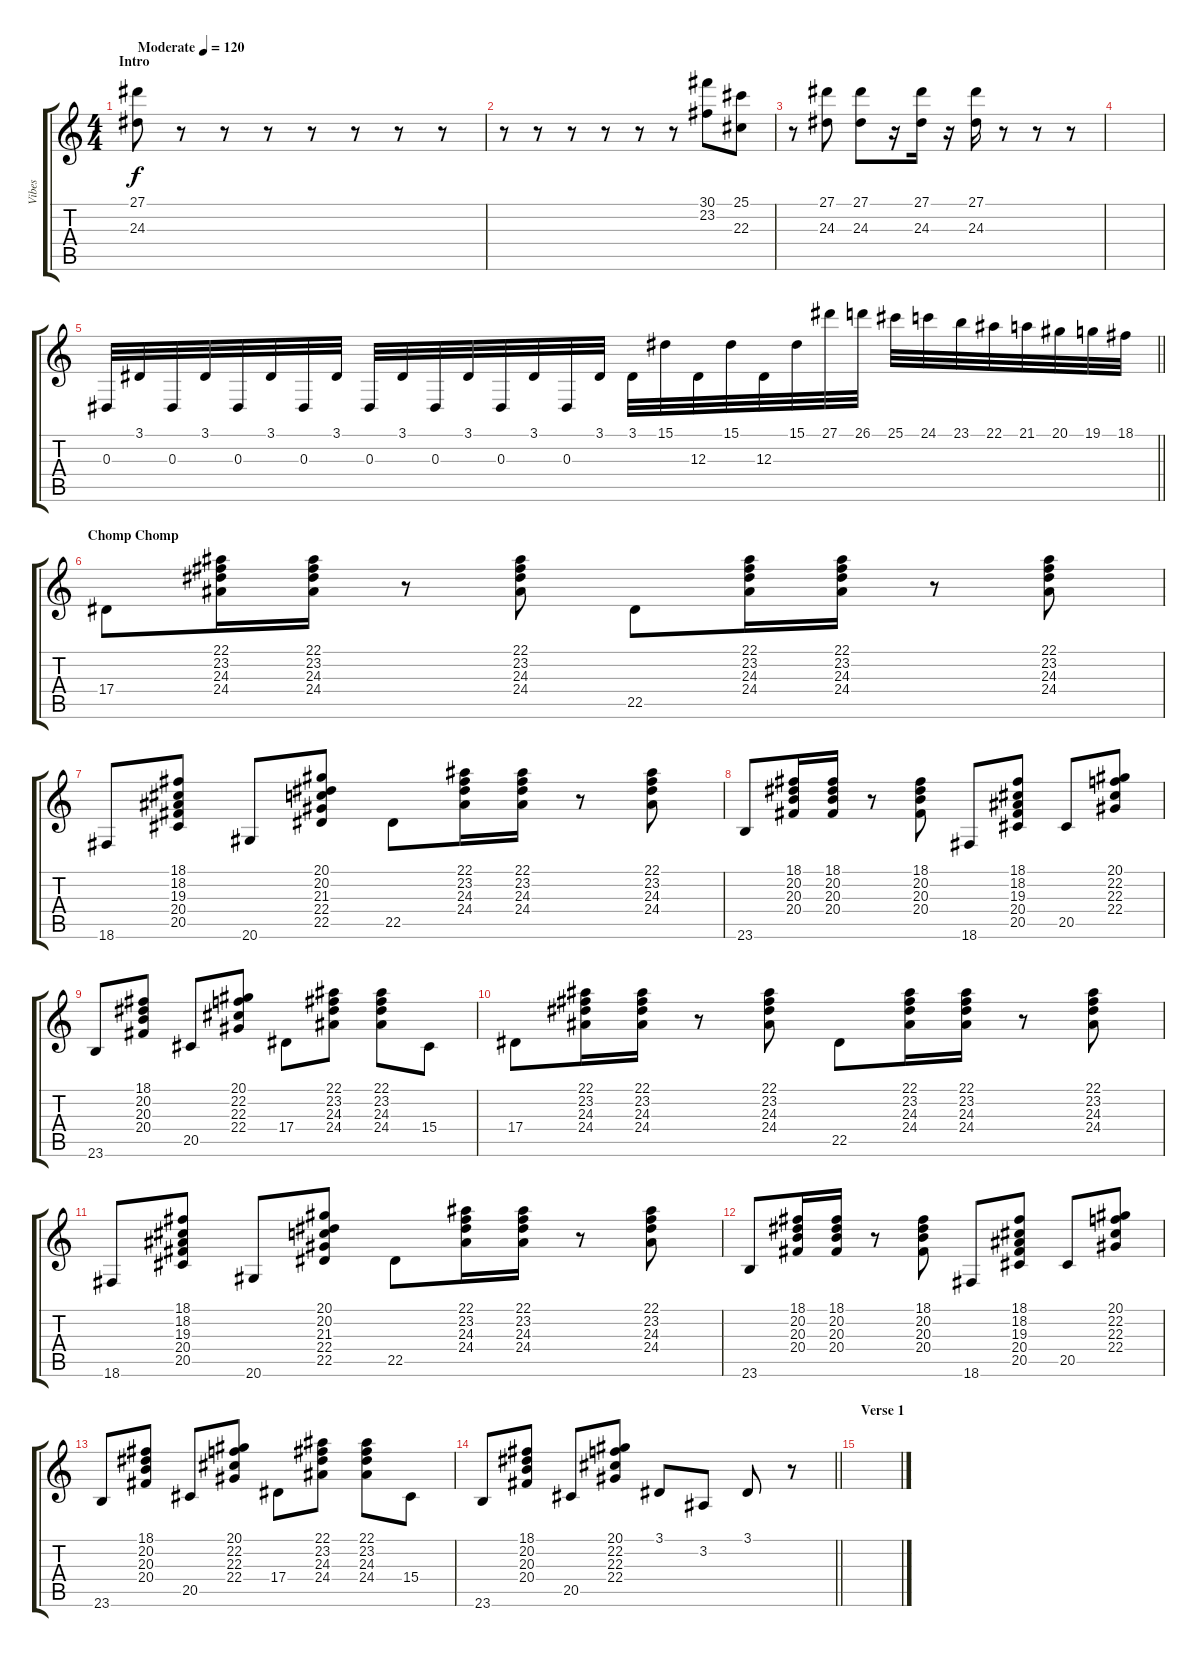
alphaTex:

\track ("Vibes" "Vibes") {instrument marimba}
\staff {score tabs}
\tuning (C4 G3 Eb3 Bb2 F2 C2) {hide}
\ts (4 4)
\section ("" "Intro")
\tempo (120 "Moderate")
\clef g2
\ks c
(27.1 24.3).8{dy f instrument marimba} r.8 r.8 r.8 r.8 r.8 r.8 r.8 |
r.8 r.8 r.8 r.8 r.8 r.8 (30.1 23.2).8 (25.1 22.3).8 |
r.8 (27.1 24.3).8 (27.1 24.3).8 r.16 (27.1 24.3).16 r.16 (27.1 24.3).16 r.8 r.8 r.8 |
|
\barLineRight lightlight
0.3.32 3.1.32 0.3.32 3.1.32 0.3.32 3.1.32 0.3.32 3.1.32 0.3.32 3.1.32 0.3.32 3.1.32 0.3.32 3.1.32 0.3.32 3.1.32 3.1.32 15.1.32 12.3.32 15.1.32 12.3.32 15.1.32 27.1.32 26.1.32 25.1.32 24.1.32 23.1.32 22.1.32 21.1.32 20.1.32 19.1.32 18.1.32 |
\section ("" "Chomp Chomp")
17.4.8 (22.1 23.2 24.3 24.4).16 (22.1 23.2 24.3 24.4).16 r.8 (22.1 23.2 24.3 24.4).8 22.5.8 (22.1 23.2 24.3 24.4).16 (22.1 23.2 24.3 24.4).16 r.8 (22.1 23.2 24.3 24.4).8 |
18.6.8 (18.1 18.2 19.3 20.4 20.5).8 20.6.8 (20.1 20.2 21.3 22.4 22.5).8 22.5.8 (22.1 23.2 24.3 24.4).16 (22.1 23.2 24.3 24.4).16 r.8 (22.1 23.2 24.3 24.4).8 |
23.6.8 (18.1 20.2 20.3 20.4).16 (18.1 20.2 20.3 20.4).16 r.8 (18.1 20.2 20.3 20.4).8 18.6.8 (18.1 18.2 19.3 20.4 20.5).8 20.5.8 (20.1 22.2 22.3 22.4).8 |
23.6.8 (18.1 20.2 20.3 20.4).8 20.5.8 (20.1 22.2 22.3 22.4).8 17.4.8 (22.1 23.2 24.3 24.4).8 (22.1 23.2 24.3 24.4).8 15.4.8 |
17.4.8 (22.1 23.2 24.3 24.4).16 (22.1 23.2 24.3 24.4).16 r.8 (22.1 23.2 24.3 24.4).8 22.5.8 (22.1 23.2 24.3 24.4).16 (22.1 23.2 24.3 24.4).16 r.8 (22.1 23.2 24.3 24.4).8 |
18.6.8 (18.1 18.2 19.3 20.4 20.5).8 20.6.8 (20.1 20.2 21.3 22.4 22.5).8 22.5.8 (22.1 23.2 24.3 24.4).16 (22.1 23.2 24.3 24.4).16 r.8 (22.1 23.2 24.3 24.4).8 |
23.6.8 (18.1 20.2 20.3 20.4).16 (18.1 20.2 20.3 20.4).16 r.8 (18.1 20.2 20.3 20.4).8 18.6.8 (18.1 18.2 19.3 20.4 20.5).8 20.5.8 (20.1 22.2 22.3 22.4).8 |
23.6.8 (18.1 20.2 20.3 20.4).8 20.5.8 (20.1 22.2 22.3 22.4).8 17.4.8 (22.1 23.2 24.3 24.4).8 (22.1 23.2 24.3 24.4).8 15.4.8 |
\barLineRight lightlight
23.6.8 (18.1 20.2 20.3 20.4).8 20.5.8 (20.1 22.2 22.3 22.4).8 3.1.8 3.2.8 3.1.8 r.8 |
\section ("" "Verse 1")
